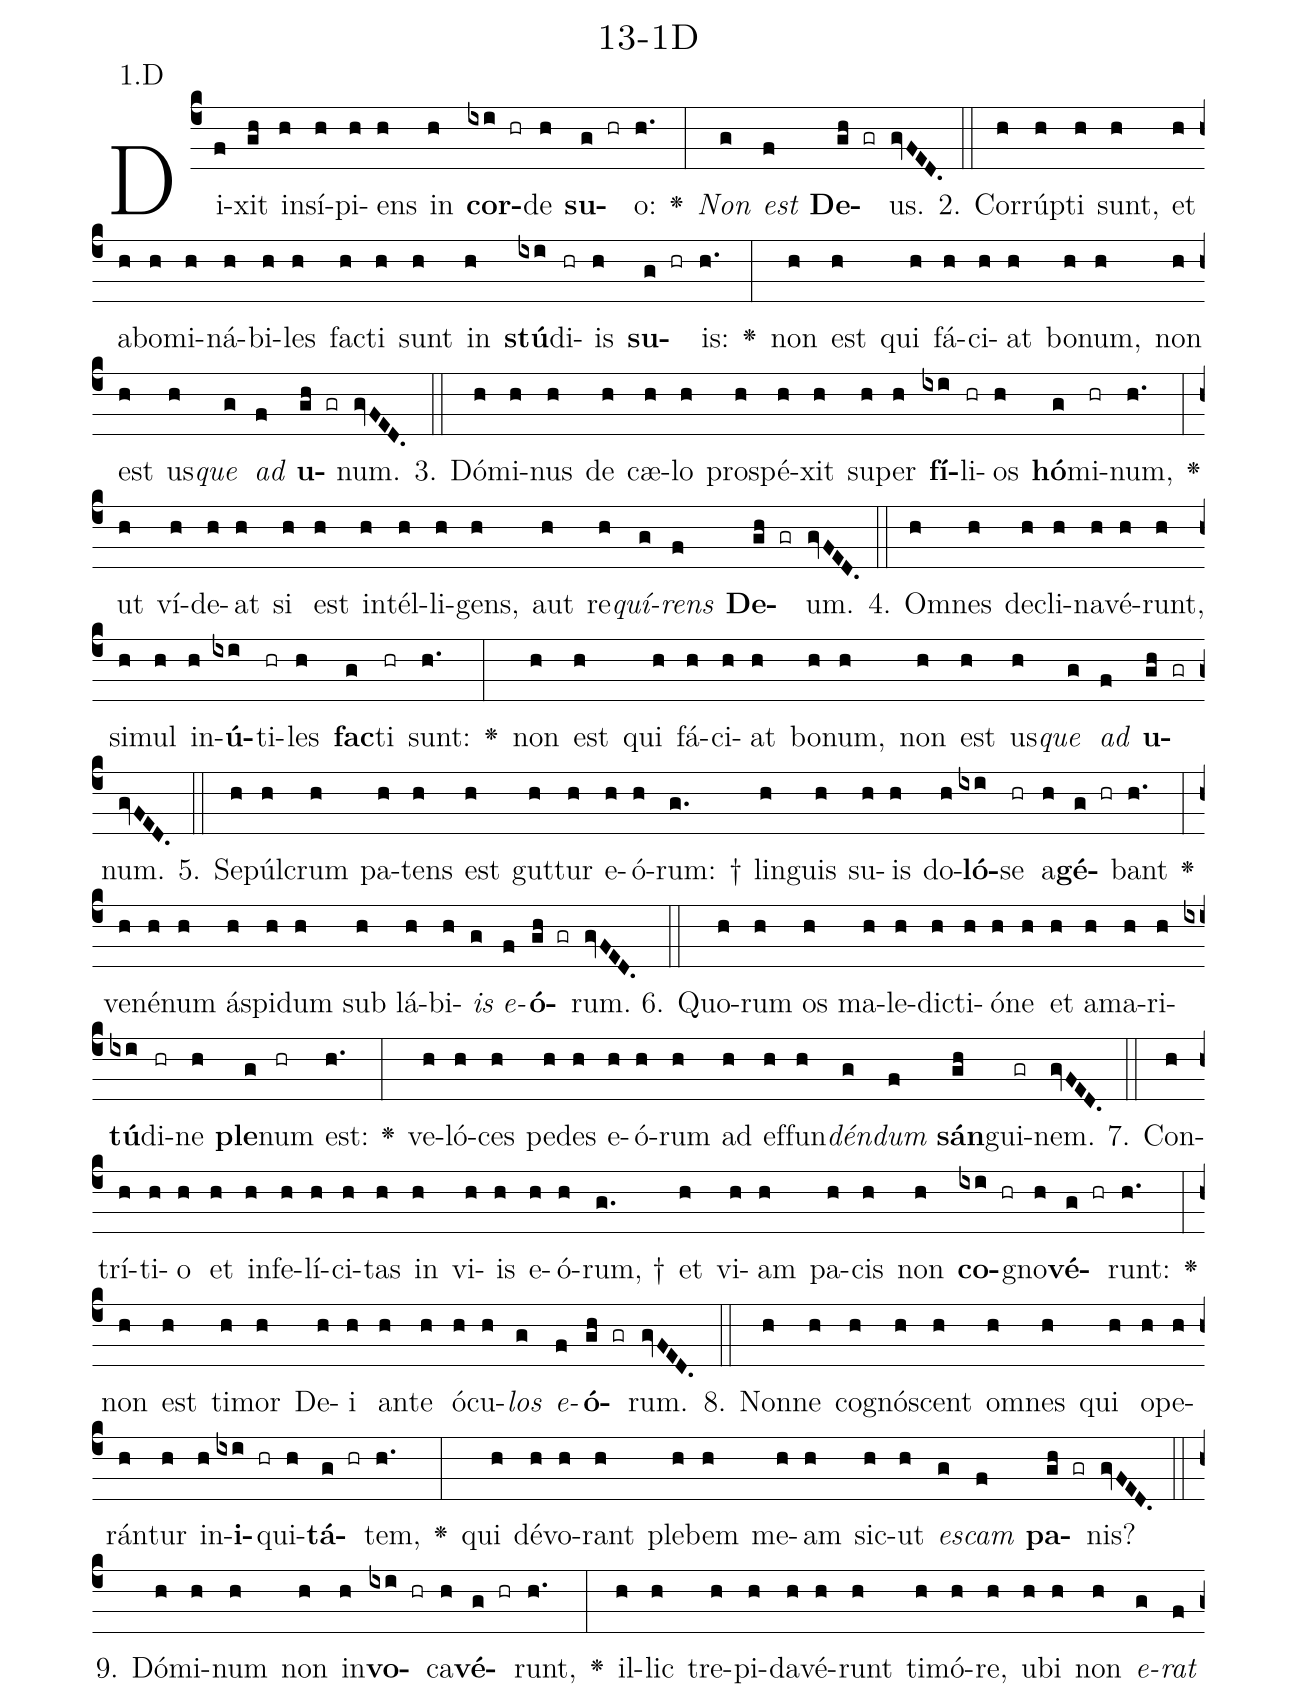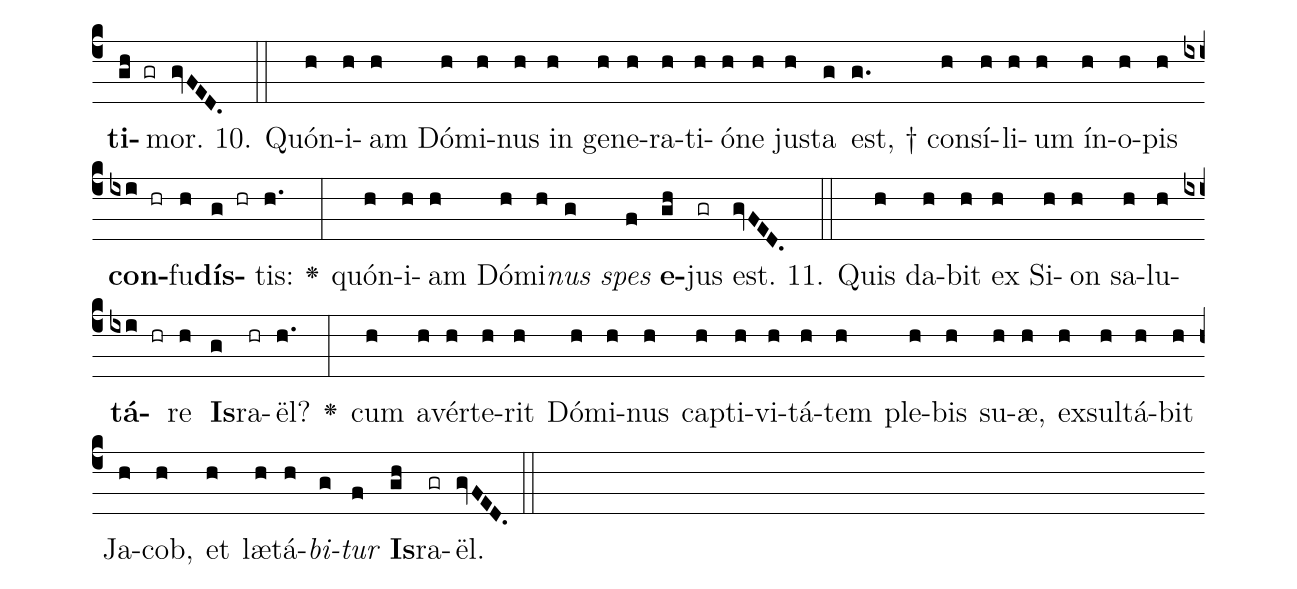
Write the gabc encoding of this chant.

name: 13-1D;
annotation: 1.D;
%%
(c4)Di(f)xit(gh) in(h)sí(h)pi(h)ens(h) in(h) <b>cor</b>(ixi hr)de(h) <b>su</b>(g hr)o:(h.) <v>\greheightstar</v>(:) <i>Non</i>(g) <i>est</i>(f) <b>De</b>(gh gr)us.(gvFED.) (::)
2. Cor(h)rúp(h)ti(h) sunt,(h) et(h) ab(h)o(h)mi(h)ná(h)bi(h)les(h) fac(h)ti(h) sunt(h) in(h) <b>stú</b>(ixi)di(hr)is(h) <b>su</b>(g hr)is:(h.) <v>\greheightstar</v>(:) non(h) est(h) qui(h) fá(h)ci(h)at(h) bo(h)num,(h) non(h) est(h) us(h)<i>que</i>(g) <i>ad</i>(f) <b>u</b>(gh gr)num.(gvFED.) (::)
3. Dó(h)mi(h)nus(h) de(h) cæ(h)lo(h) pro(h)spé(h)xit(h) su(h)per(h) <b>fí</b>(ixi)li(hr)os(h) <b>hó</b>(g)mi(hr)num,(h.) <v>\greheightstar</v>(:) ut(h) ví(h)de(h)at(h) si(h) est(h) in(h)tél(h)li(h)gens,(h) aut(h) re(h)<i>quí</i>(g)<i>rens</i>(f) <b>De</b>(gh gr)um.(gvFED.) (::)
4. Om(h)nes(h) de(h)cli(h)na(h)vé(h)runt,(h) si(h)mul(h) in(h)<b>ú</b>(ixi)ti(hr)les(h) <b>fac</b>(g)ti(hr) sunt:(h.) <v>\greheightstar</v>(:) non(h) est(h) qui(h) fá(h)ci(h)at(h) bo(h)num,(h) non(h) est(h) us(h)<i>que</i>(g) <i>ad</i>(f) <b>u</b>(gh gr)num.(gvFED.) (::)
5. Se(h)púl(h)crum(h) pa(h)tens(h) est(h) gut(h)tur(h) e(h)ó(h)rum: †(g.) lin(h)guis(h) su(h)is(h) do(h)<b>ló</b>(ixi)se(hr) a(h)<b>gé</b>(g hr)bant(h.) <v>\greheightstar</v>(:) ve(h)né(h)num(h) ás(h)pi(h)dum(h) sub(h) lá(h)bi(h)<i>is</i>(g) <i>e</i>(f)<b>ó</b>(gh gr)rum.(gvFED.) (::)
6. Quo(h)rum(h) os(h) ma(h)le(h)dic(h)ti(h)ó(h)ne(h) et(h) a(h)ma(h)ri(h)<b>tú</b>(ixi)di(hr)ne(h) <b>ple</b>(g)num(hr) est:(h.) <v>\greheightstar</v>(:) ve(h)ló(h)ces(h) pe(h)des(h) e(h)ó(h)rum(h) ad(h) ef(h)fun(h)<i>dén</i>(g)<i>dum</i>(f) <b>sán</b>(gh)gui(gr)nem.(gvFED.) (::)
7. Con(h)trí(h)ti(h)o(h) et(h) in(h)fe(h)lí(h)ci(h)tas(h) in(h) vi(h)is(h) e(h)ó(h)rum, †(g.) et(h) vi(h)am(h) pa(h)cis(h) non(h) <b>co</b>(ixi hr)gno(h)<b>vé</b>(g hr)runt:(h.) <v>\greheightstar</v>(:) non(h) est(h) ti(h)mor(h) De(h)i(h) an(h)te(h) ó(h)cu(h)<i>los</i>(g) <i>e</i>(f)<b>ó</b>(gh gr)rum.(gvFED.) (::)
8. Non(h)ne(h) co(h)gnó(h)scent(h) om(h)nes(h) qui(h) o(h)pe(h)rán(h)tur(h) in(h)<b>i</b>(ixi hr)qui(h)<b>tá</b>(g hr)tem,(h.) <v>\greheightstar</v>(:) qui(h) dé(h)vo(h)rant(h) ple(h)bem(h) me(h)am(h) sic(h)ut(h) <i>es</i>(g)<i>cam</i>(f) <b>pa</b>(gh gr)nis?(gvFED.) (::)
9. Dó(h)mi(h)num(h) non(h) in(h)<b>vo</b>(ixi hr)ca(h)<b>vé</b>(g hr)runt,(h.) <v>\greheightstar</v>(:) il(h)lic(h) tre(h)pi(h)da(h)vé(h)runt(h) ti(h)mó(h)re,(h) u(h)bi(h) non(h) <i>e</i>(g)<i>rat</i>(f) <b>ti</b>(gh gr)mor.(gvFED.) (::)
10. Quón(h)i(h)am(h) Dó(h)mi(h)nus(h) in(h) ge(h)ne(h)ra(h)ti(h)ó(h)ne(h) jus(h)ta(g) est, †(g.) con(h)sí(h)li(h)um(h) ín(h)o(h)pis(h) <b>con</b>(ixi hr)fu(h)<b>dís</b>(g hr)tis:(h.) <v>\greheightstar</v>(:) quón(h)i(h)am(h) Dó(h)mi(h)<i>nus</i>(g) <i>spes</i>(f) <b>e</b>(gh)jus(gr) est.(gvFED.) (::)
11. Quis(h) da(h)bit(h) ex(h) Si(h)on(h) sa(h)lu(h)<b>tá</b>(ixi hr)re(h) <b>Is</b>(g)ra(hr)ël?(h.) <v>\greheightstar</v>(:) cum(h) a(h)vér(h)te(h)rit(h) Dó(h)mi(h)nus(h) cap(h)ti(h)vi(h)tá(h)tem(h) ple(h)bis(h) su(h)æ,(h) ex(h)sul(h)tá(h)bit(h) Ja(h)cob,(h) et(h) læ(h)tá(h)<i>bi</i>(g)<i>tur</i>(f) <b>Is</b>(gh)ra(gr)ël.(gvFED.) (::)
